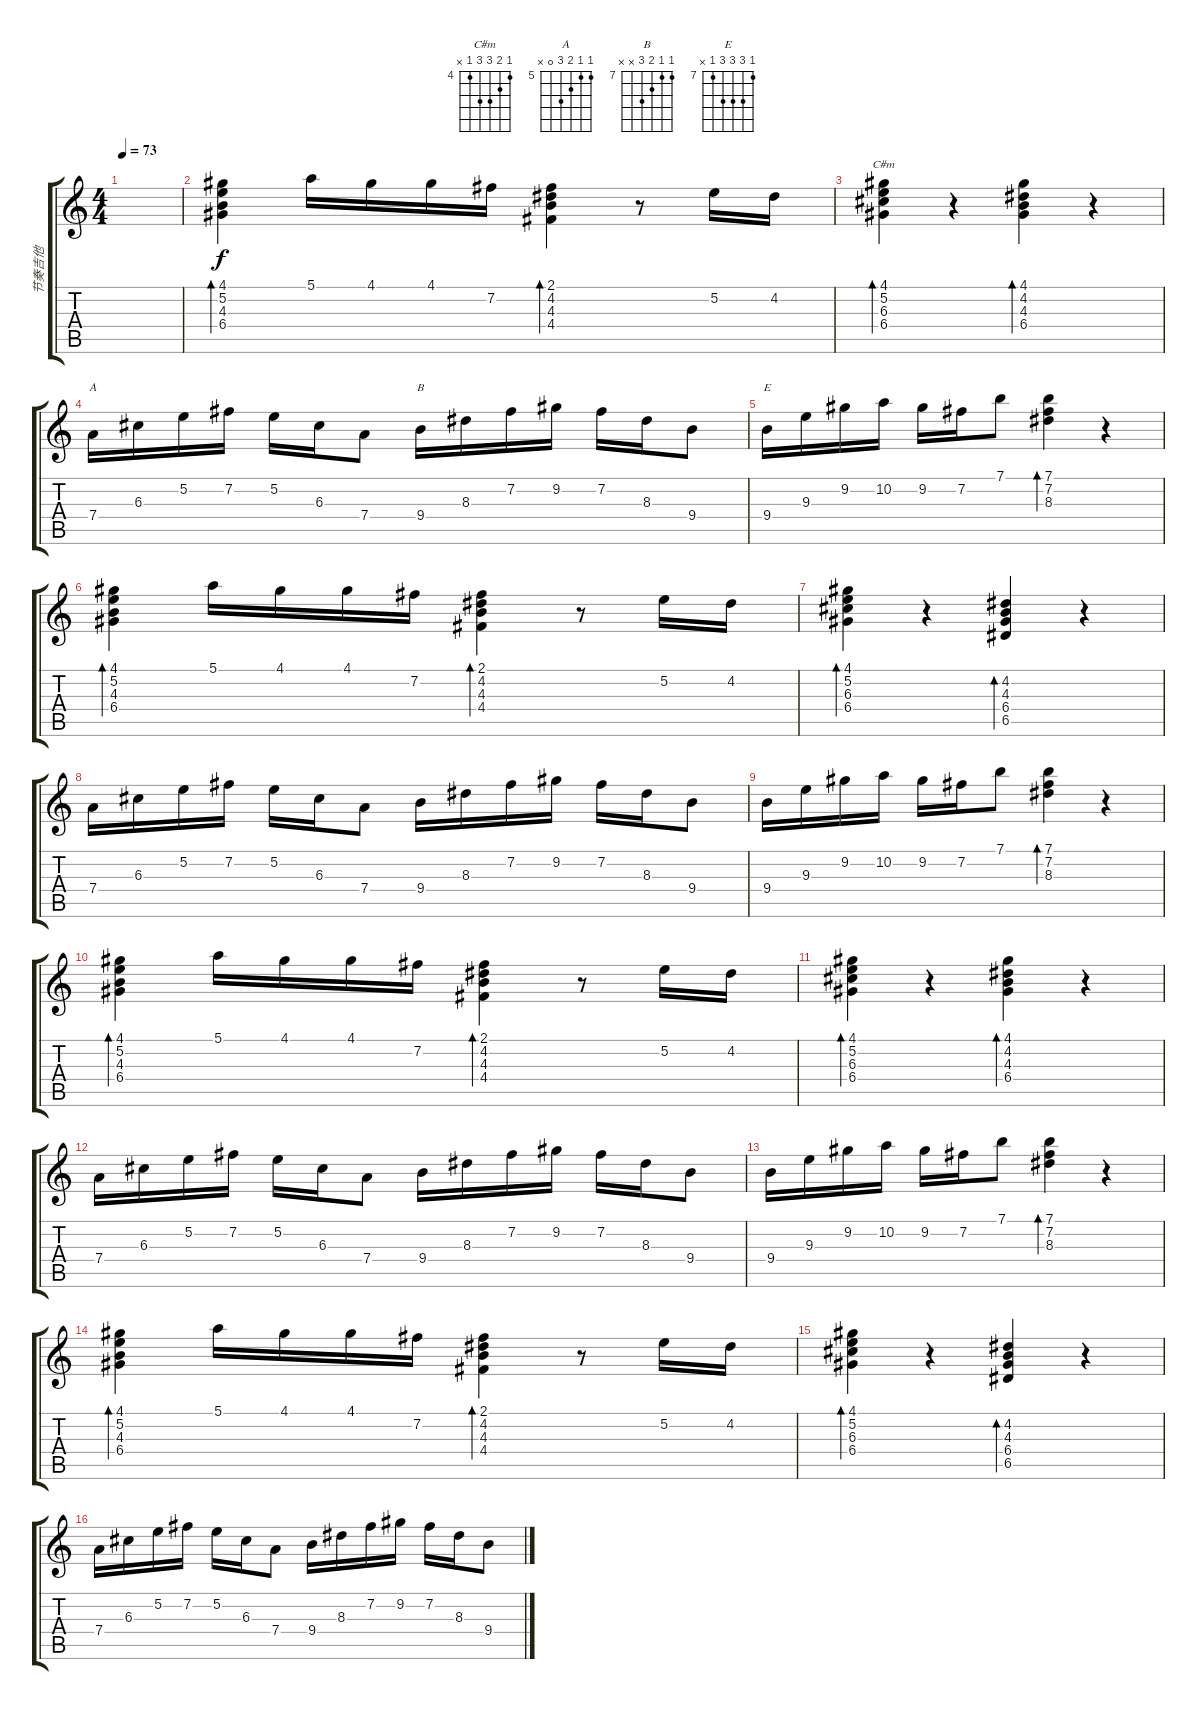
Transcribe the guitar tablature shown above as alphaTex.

\track ("节奏吉他" "节奏吉他") {instrument acousticguitarsteel}
\staff {score tabs}
\tuning (E4 B3 G3 D3 A2 E2) {hide}
\chord ("C#m" 4 5 6 6 4 x) {firstfret 4}
\chord ("A" 5 5 6 7 0 x) {firstfret 5}
\chord ("B" 7 7 8 9 x x) {firstfret 7}
\chord ("E" 7 9 9 9 7 x) {firstfret 7}
\ts (4 4)
\tempo 73
\clef g2
\ks c
|
(4.1 5.2 4.3 6.4).4{bd 240} 5.1.16 4.1.16 4.1.16 7.2.16 (2.1 4.2 4.3 4.4).4{bd 240} r.8 5.2.16 4.2.16 |
(4.1 5.2 6.3 6.4).4{bd 240 ch "C#m" balance 4} r.4 (4.1 4.2 4.3 6.4).4{bd 240 volume 13 balance 12} r.4 |
7.4.16{ch "A"} 6.3.16 5.2.16 7.2.16 5.2.16 6.3.16 7.4.8 9.4.16{ch "B"} 8.3.16 7.2.16 9.2.16 7.2.16 8.3.16 9.4.8 |
9.4.16{ch "E"} 9.3.16 9.2.16 10.2.16 9.2.16 7.2.16 7.1.8 (7.1 7.2 8.3).4{bd 240 volume 10 balance 0} r.4 |
(4.1 5.2 4.3 6.4).4{bd 240} 5.1.16 4.1.16 4.1.16 7.2.16 (2.1 4.2 4.3 4.4).4{bd 240} r.8 5.2.16 4.2.16 |
(4.1 5.2 6.3 6.4).4{bd 240} r.4 (4.2 4.3 6.4 6.5).4{bd 240} r.4 |
7.4.16 6.3.16 5.2.16 7.2.16 5.2.16 6.3.16 7.4.8 9.4.16 8.3.16 7.2.16 9.2.16 7.2.16 8.3.16 9.4.8 |
9.4.16 9.3.16 9.2.16 10.2.16 9.2.16 7.2.16 7.1.8 (7.1 7.2 8.3).4{bd 240} r.4 |
(4.1 5.2 4.3 6.4).4{bd 240} 5.1.16 4.1.16 4.1.16 7.2.16 (2.1 4.2 4.3 4.4).4{bd 240} r.8 5.2.16 4.2.16 |
(4.1 5.2 6.3 6.4).4{bd 240 balance 4} r.4 (4.1 4.2 4.3 6.4).4{bd 240 volume 13 balance 12} r.4 |
7.4.16 6.3.16 5.2.16 7.2.16 5.2.16 6.3.16 7.4.8 9.4.16 8.3.16 7.2.16 9.2.16 7.2.16 8.3.16 9.4.8 |
9.4.16 9.3.16 9.2.16 10.2.16 9.2.16 7.2.16 7.1.8 (7.1 7.2 8.3).4{bd 240 volume 10 balance 0} r.4 |
(4.1 5.2 4.3 6.4).4{bd 240} 5.1.16 4.1.16 4.1.16 7.2.16 (2.1 4.2 4.3 4.4).4{bd 240} r.8 5.2.16 4.2.16 |
(4.1 5.2 6.3 6.4).4{bd 240} r.4 (4.2 4.3 6.4 6.5).4{bd 240} r.4 |
7.4.16 6.3.16 5.2.16 7.2.16 5.2.16 6.3.16 7.4.8 9.4.16 8.3.16 7.2.16 9.2.16 7.2.16 8.3.16 9.4.8
